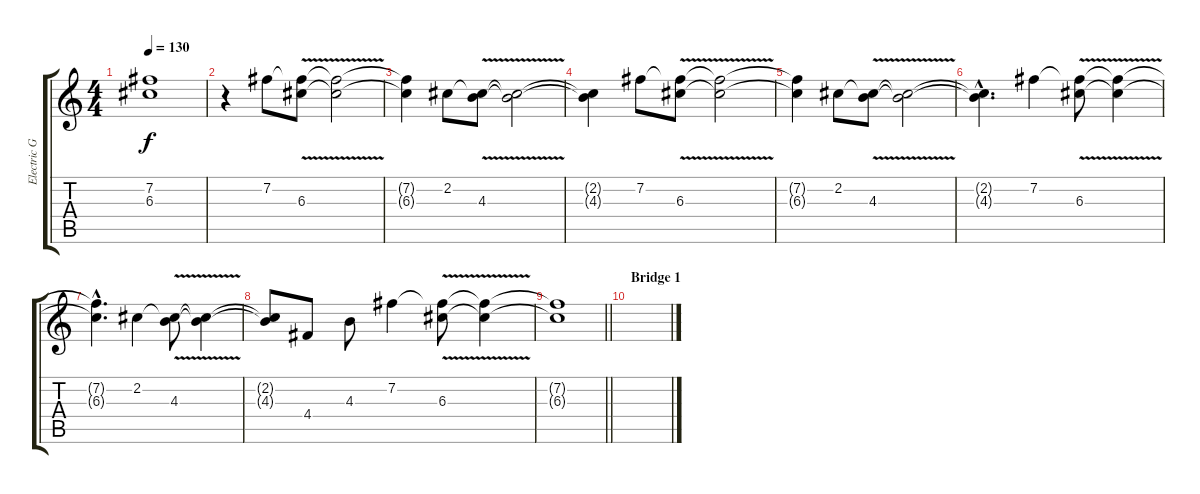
\track ("Electric Guitar" "Electric G") {instrument electricguitarjazz}
\staff {score tabs}
\tuning (E4 B3 G3 D3 A2 E2) {hide}
\ts (4 4)
\tempo 130
\clef g2
\ks c
(7.2{t} 6.3{t}).1{dy f} |
r.4{volume 14 instrument electricguitarjazz} 7.2.8 (7.2{t} 6.3{v}).8 (7.2{t} 6.3{t}).2 |
(7.2{t} 6.3{t}).4 2.2.8 (2.2{t} 4.3{v}).8 (2.2{t} 4.3{t}).2 |
(2.2{t} 4.3{t}).4 7.2.8 (7.2{t} 6.3{v}).8 (7.2{t} 6.3{t}).2 |
(7.2{t} 6.3{t}).4 2.2.8 (2.2{t} 4.3{v}).8 (2.2{t} 4.3{t}).2 |
(2.2{hac t} 4.3{hac t}).4{d} 7.2.4 (7.2{t} 6.3{v}).8 (7.2{t} 6.3{t}).4 |
(7.2{hac t} 6.3{hac t}).4{d} 2.2.4 (2.2{t} 4.3{v}).8 (2.2{t} 4.3{t}).4 |
(2.2{t} 4.3{t}).8 4.4.8 4.3.8 7.2.4 (7.2{t} 6.3{v}).8 (7.2{t} 6.3{t}).4 |
\barLineRight lightlight
(7.2{t} 6.3{t}).1 |
\section ("" "Bridge 1")
